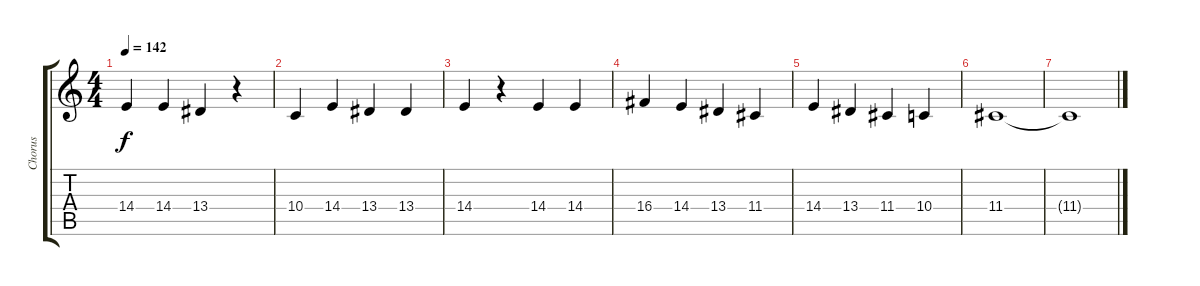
\track ("Chorus" "Chorus") {instrument choiraahs}
\staff {score tabs}
\tuning (E4 B3 G3 D3 A2 E2) {hide}
\ts (4 4)
\tempo 142
\clef g2
\ks c
14.4.4{dy f} 14.4.4 13.4.4 r.4 |
10.4.4 14.4.4 13.4.4 13.4.4 |
14.4.4 r.4 14.4.4 14.4.4 |
16.4.4 14.4.4 13.4.4 11.4.4 |
14.4.4 13.4.4 11.4.4 10.4.4 |
11.4.1 |
11.4{t}.1
